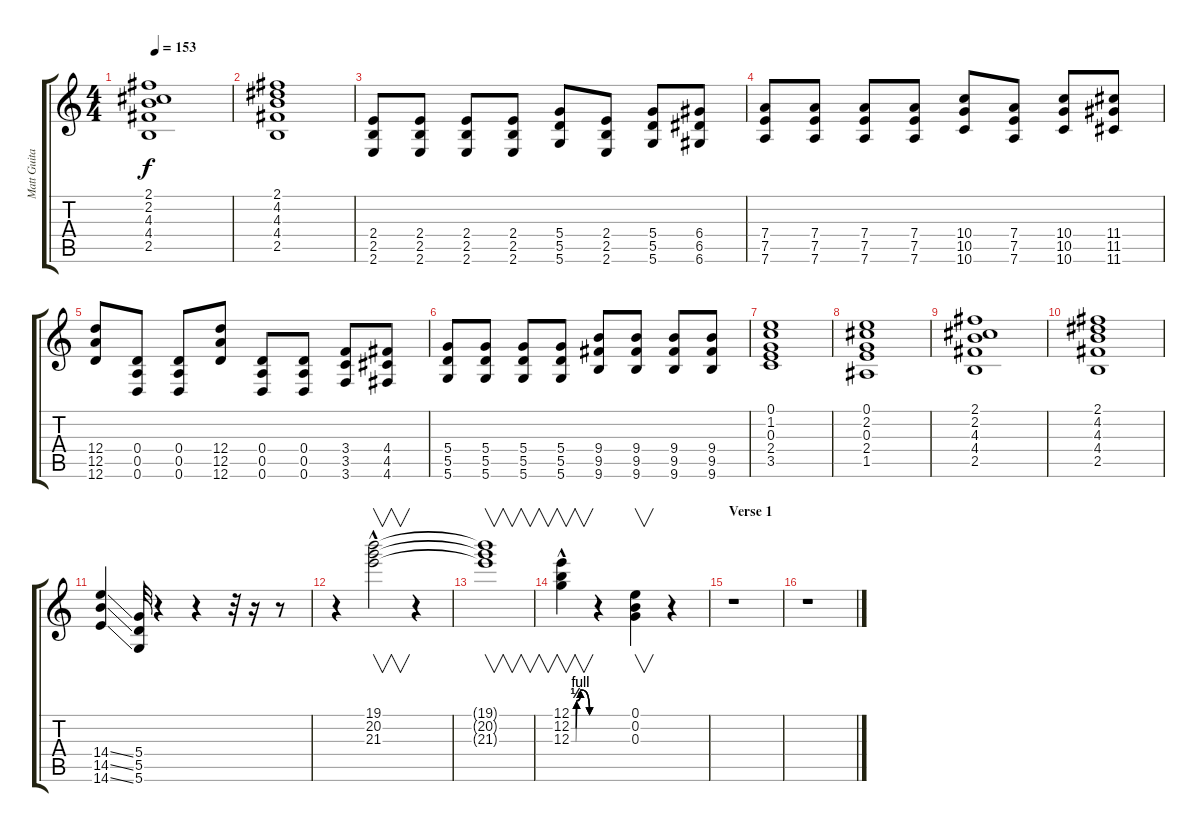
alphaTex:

\track ("Matt Guitar (Distort)" "Matt Guita") {instrument distortionguitar}
\staff {score tabs}
\tuning (E4 B3 G3 D3 A2 D2) {hide}
\ts (4 4)
\tempo 153
\clef g2
\ks c
(2.1 2.2 4.3 4.4 2.5).1{dy f} |
(2.1 4.2 4.3 4.4 2.5).1 |
(2.4 2.5 2.6).8 (2.4 2.5 2.6).8 (2.4 2.5 2.6).8 (2.4 2.5 2.6).8 (5.4 5.5 5.6).8 (2.4 2.5 2.6).8 (5.4 5.5 5.6).8 (6.4 6.5 6.6).8 |
(7.4 7.5 7.6).8 (7.4 7.5 7.6).8 (7.4 7.5 7.6).8 (7.4 7.5 7.6).8 (10.4 10.5 10.6).8 (7.4 7.5 7.6).8 (10.4 10.5 10.6).8 (11.4 11.5 11.6).8 |
(12.4 12.5 12.6).8 (0.4 0.5 0.6).8 (0.4 0.5 0.6).8 (12.4 12.5 12.6).8 (0.4 0.5 0.6).8 (0.4 0.5 0.6).8 (3.4 3.5 3.6).8 (4.4 4.5 4.6).8 |
(5.4 5.5 5.6).8 (5.4 5.5 5.6).8 (5.4 5.5 5.6).8 (5.4 5.5 5.6).8 (9.4 9.5 9.6).8 (9.4 9.5 9.6).8 (9.4 9.5 9.6).8 (9.4 9.5 9.6).8 |
(0.1 1.2 0.3 2.4 3.5).1 |
(0.1 2.2 0.3 2.4 1.5).1 |
(2.1 2.2 4.3 4.4 2.5).1 |
(2.1 4.2 4.3 4.4 2.5).1 |
(14.4{ss} 14.5{ss} 14.6{ss}).4 (5.4 5.5 5.6).32 r.4 r.4 r.32 r.16 r.8 |
r.4{volume 0} (19.1{hac} 20.2 21.3).2{v volume 12 instrument lead8bassandlead} r.4 |
(19.1{t} 20.2{t} 21.3{t}).1{v} |
(12.1{be (custom 0 0 15 0 18 2 30 4 60 0) hac} 12.2{be (custom 0 0 15 0 17 2 30 4 60 0) hac} 12.3{be (custom 0 0 15 0 17 2 30 4 60 0) hac}).4{v volume 9} r.4 (0.1 0.2 0.3).4{v} r.4{volume 11 instrument distortionguitar} |
\section ("" "Verse 1")
r.1 |
r.1
